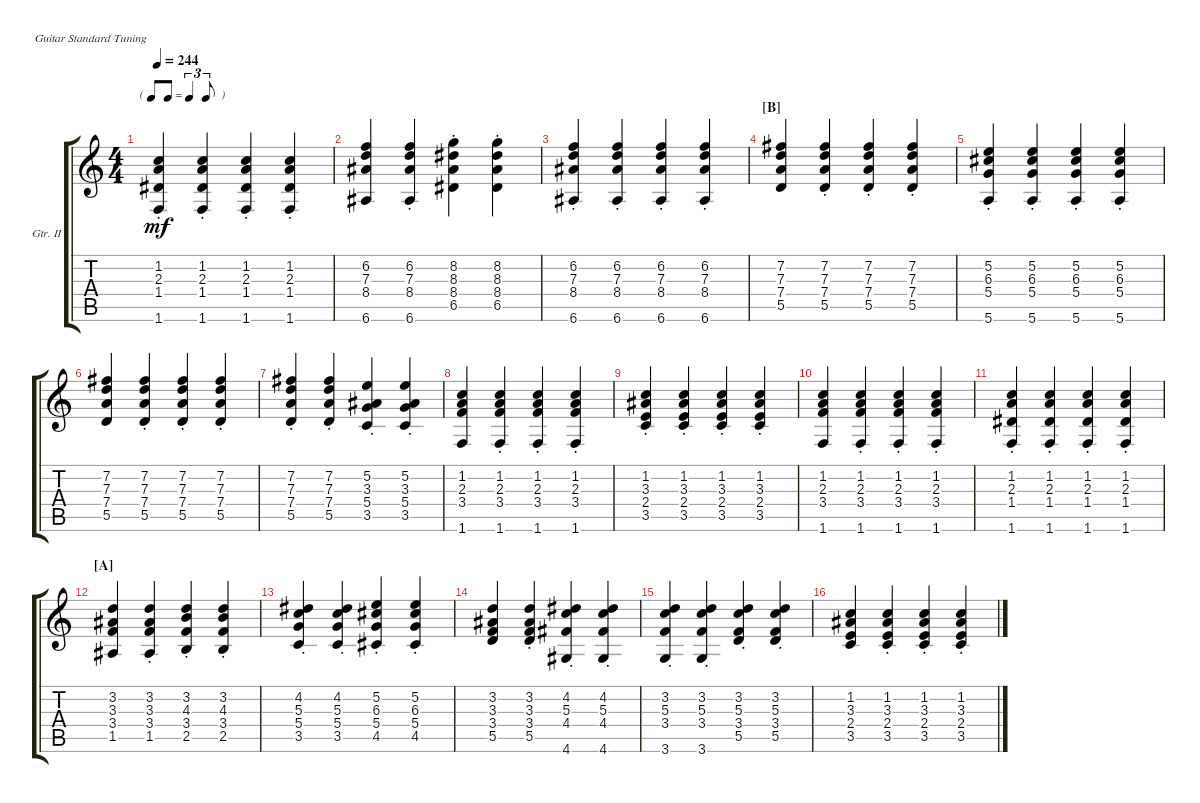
\defaultSystemsLayout 4
\bracketExtendMode groupsimilarinstruments
\firstSystemTrackNameOrientation horizontal
\otherSystemsTrackNameOrientation horizontal
\track ("Guitar II" "Gtr. II") {instrument acousticguitarsteel}
\staff {score tabs}
\tuning (E4 B3 G3 D3 A2 E2)
\ts (4 4)
\tf triplet8th
\tempo 244
\clef g2
\ks c
(1.2{st} 2.3{st} 1.4{st} 1.6{st}).4{dy mf} (1.2{st} 2.3{st} 1.4{st} 1.6{st}).4 (1.2{st} 2.3{st} 1.4{st} 1.6{st}).4 (1.2{st} 2.3{st} 1.4{st} 1.6{st}).4 |
(7.3 8.4 6.6 6.2).4 (7.3{st} 8.4{st} 6.6{st} 6.2{st}).4 (6.5{st} 8.4{st} 8.3{st} 8.2{st}).4 (6.5{st} 8.4{st} 8.3{st} 8.2{st}).4 |
(7.3{st} 8.4{st} 6.6{st} 6.2{st}).4 (7.3{st} 8.4{st} 6.6{st} 6.2{st}).4 (7.3{st} 8.4{st} 6.6{st} 6.2{st}).4 (7.3{st} 8.4{st} 6.6{st} 6.2{st}).4 |
\section ("B" "")
(5.5 7.4 7.3 7.2).4 (5.5{st} 7.4{st} 7.3{st} 7.2{st}).4 (5.5{st} 7.4{st} 7.3{st} 7.2{st}).4 (5.5{st} 7.4{st} 7.3{st} 7.2{st}).4 |
(5.2{st} 6.3{st} 5.4{st} 5.6{st}).4 (5.2{st} 6.3{st} 5.4{st} 5.6{st}).4 (5.2{st} 6.3{st} 5.4{st} 5.6{st}).4 (5.2{st} 6.3{st} 5.4{st} 5.6{st}).4 |
(5.5 7.4 7.3 7.2).4 (5.5{st} 7.4{st} 7.3{st} 7.2{st}).4 (5.5{st} 7.4{st} 7.3{st} 7.2{st}).4 (5.5{st} 7.4{st} 7.3{st} 7.2{st}).4 |
(5.5{st} 7.4{st} 7.3{st} 7.2{st}).4 (5.5{st} 7.4{st} 7.3{st} 7.2{st}).4 (3.5{st} 5.4{st} 3.3{st} 5.2{st}).4 (3.5{st} 5.4{st} 3.3{st} 5.2{st}).4 |
(1.6 3.4 2.3 1.2).4 (1.6{st} 3.4{st} 2.3{st} 1.2{st}).4 (1.6{st} 3.4{st} 2.3{st} 1.2{st}).4 (1.6{st} 3.4{st} 2.3{st} 1.2{st}).4 |
(3.5{st} 2.4{st} 3.3{st} 1.2{st}).4 (3.5{st} 2.4{st} 3.3{st} 1.2{st}).4 (3.5{st} 2.4{st} 3.3{st} 1.2{st}).4 (3.5{st} 2.4{st} 3.3{st} 1.2{st}).4 |
(1.6 3.4 2.3 1.2).4 (1.6{st} 3.4{st} 2.3{st} 1.2{st}).4 (1.6{st} 3.4{st} 2.3{st} 1.2{st}).4 (1.6{st} 3.4{st} 2.3{st} 1.2{st}).4 |
(1.6{st} 1.4{st} 2.3{st} 1.2{st}).4 (1.6{st} 1.4{st} 2.3{st} 1.2{st}).4 (1.6{st} 1.4{st} 2.3{st} 1.2{st}).4 (1.6{st} 1.4{st} 2.3{st} 1.2{st}).4 |
\section ("A" "")
(1.5 3.4 3.3 3.2).4 (1.5{st} 3.4{st} 3.3{st} 3.2{st}).4 (2.5{st} 3.4{st} 4.3{st} 3.2{st}).4 (2.5{st} 3.4{st} 4.3{st} 3.2{st}).4 |
(3.5{st} 5.4{st} 5.3{st} 4.2{st}).4 (3.5{st} 5.4{st} 5.3{st} 4.2{st}).4 (4.5{st} 5.4{st} 6.3{st} 5.2{st}).4 (4.5{st} 5.4{st} 6.3{st} 5.2{st}).4 |
(3.2 3.3 3.4 5.5).4 (3.2{st} 3.3{st} 3.4{st} 5.5{st}).4 (4.2{st} 5.3{st} 4.4{st} 4.6{st}).4 (4.2{st} 5.3{st} 4.4{st} 4.6{st}).4 |
(3.2{st} 5.3{st} 3.4{st} 3.6{st}).4 (3.2{st} 5.3{st} 3.4{st} 3.6{st}).4 (3.2{st} 5.3{st} 3.4{st} 5.5{st}).4 (3.2{st} 5.3{st} 3.4{st} 5.5{st}).4 |
(3.5 2.4 3.3 1.2).4 (3.5{st} 2.4{st} 3.3{st} 1.2{st}).4 (3.5{st} 2.4{st} 3.3{st} 1.2{st}).4 (3.5{st} 2.4{st} 3.3{st} 1.2{st}).4
